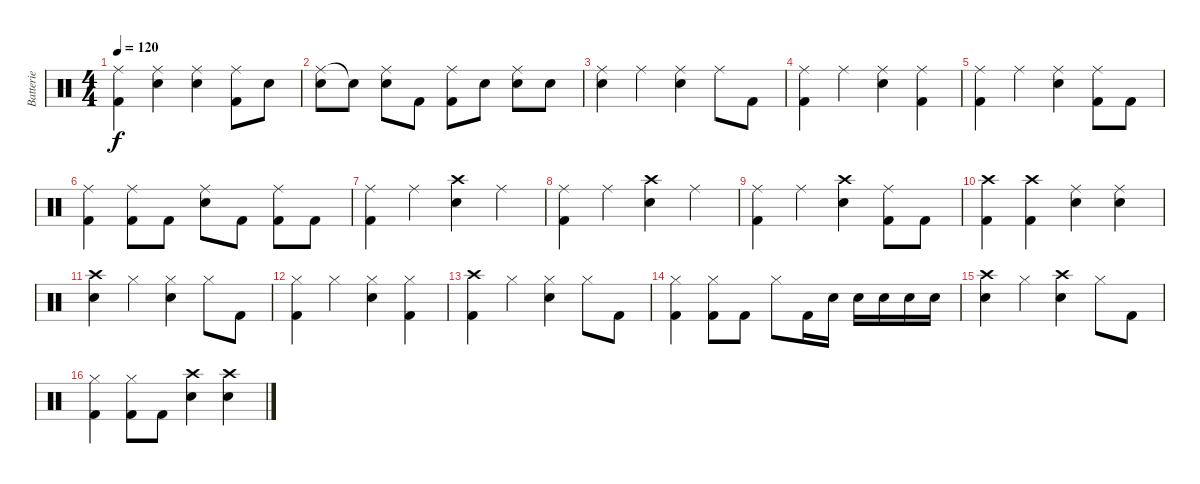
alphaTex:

\track ("Batterie" "Batterie") {instrument percussion}
\staff {score}
\articulation defaults
\ts (4 4)
\tempo 120
\clef neutral
\ks c
("Ride (middle)" "Kick (hit) 2").4{dy f} ("Ride (middle)" "Snare (hit) 2").4 ("Ride (middle)" "Snare (hit) 2").4 ("Ride (middle)" "Kick (hit) 2").8 "Snare (hit) 2".8 |
("Ride (middle)" "Snare (hit) 2").8 "Snare (hit) 2"{t}.8 ("Ride (middle)" "Snare (hit) 2").8 "Kick (hit) 2".8 ("Ride (middle)" "Kick (hit) 2").8 "Snare (hit) 2".8 ("Ride (middle)" "Snare (hit) 2").8 "Snare (hit) 2".8 |
("Ride (middle)" "Snare (hit) 2").4 "Ride (middle)".4 ("Ride (middle)" "Snare (hit) 2").4 "Ride (middle)".8 "Kick (hit) 2".8 |
("Ride (middle)" "Kick (hit) 2").4 "Ride (middle)".4 ("Ride (middle)" "Snare (hit) 2").4 ("Ride (middle)" "Kick (hit) 2").4 |
("Ride (middle)" "Kick (hit) 2").4 "Ride (middle)".4 ("Ride (middle)" "Snare (hit) 2").4 ("Ride (middle)" "Kick (hit) 2").8 "Kick (hit) 2".8 |
("Ride (middle)" "Kick (hit) 2").4 ("Ride (middle)" "Kick (hit) 2").8 "Kick (hit) 2".8 ("Ride (middle)" "Snare (hit) 2").8 "Kick (hit) 2".8 ("Ride (middle)" "Kick (hit) 2").8 "Kick (hit) 2".8 |
("Ride (middle)" "Kick (hit) 2").4 "Ride (middle)".4 ("Crash high (hit)" "Snare (hit) 2").4 "Ride (middle)".4 |
("Ride (middle)" "Kick (hit) 2").4 "Ride (middle)".4 ("Crash high (hit)" "Snare (hit) 2").4 "Ride (middle)".4 |
("Ride (middle)" "Kick (hit) 2").4 "Ride (middle)".4 ("Crash high (hit)" "Snare (hit) 2").4 ("Ride (middle)" "Kick (hit) 2").8 "Kick (hit) 2".8 |
("Crash high (hit)" "Kick (hit) 2").4 ("Crash high (hit)" "Kick (hit) 2").4 ("Ride (middle)" "Snare (hit) 2").4 ("Ride (middle)" "Snare (hit) 2").4 |
("Crash high (hit)" "Snare (hit) 2").4 "Hi-Hat (closed)".4 ("Hi-Hat (closed)" "Snare (hit) 2").4 "Hi-Hat (closed)".8 "Kick (hit) 2".8 |
("Hi-Hat (closed)" "Kick (hit) 2").4 "Hi-Hat (closed)".4 ("Hi-Hat (closed)" "Snare (hit) 2").4 ("Hi-Hat (closed)" "Kick (hit) 2").4 |
("Crash high (hit)" "Kick (hit) 2").4 "Hi-Hat (closed)".4 ("Hi-Hat (closed)" "Snare (hit) 2").4 "Hi-Hat (closed)".8 "Kick (hit) 2".8 |
("Hi-Hat (closed)" "Kick (hit) 2").4 ("Hi-Hat (closed)" "Kick (hit) 2").8 "Kick (hit) 2".8 "Hi-Hat (closed)".8 "Kick (hit) 2".16 "Snare (hit) 2".16 "Snare (hit) 2".16 "Snare (hit) 2".16 "Snare (hit) 2".16 "Snare (hit) 2".16 |
("Crash high (hit)" "Snare (hit) 2").4 "Hi-Hat (closed)".4 ("Crash high (hit)" "Snare (hit) 2").4 "Hi-Hat (closed)".8 "Kick (hit) 2".8 |
("Hi-Hat (closed)" "Kick (hit) 2").4 ("Hi-Hat (closed)" "Kick (hit) 2").8 "Kick (hit) 2".8 ("Crash high (hit)" "Snare (hit) 2").4 ("Crash high (hit)" "Snare (hit) 2").4
